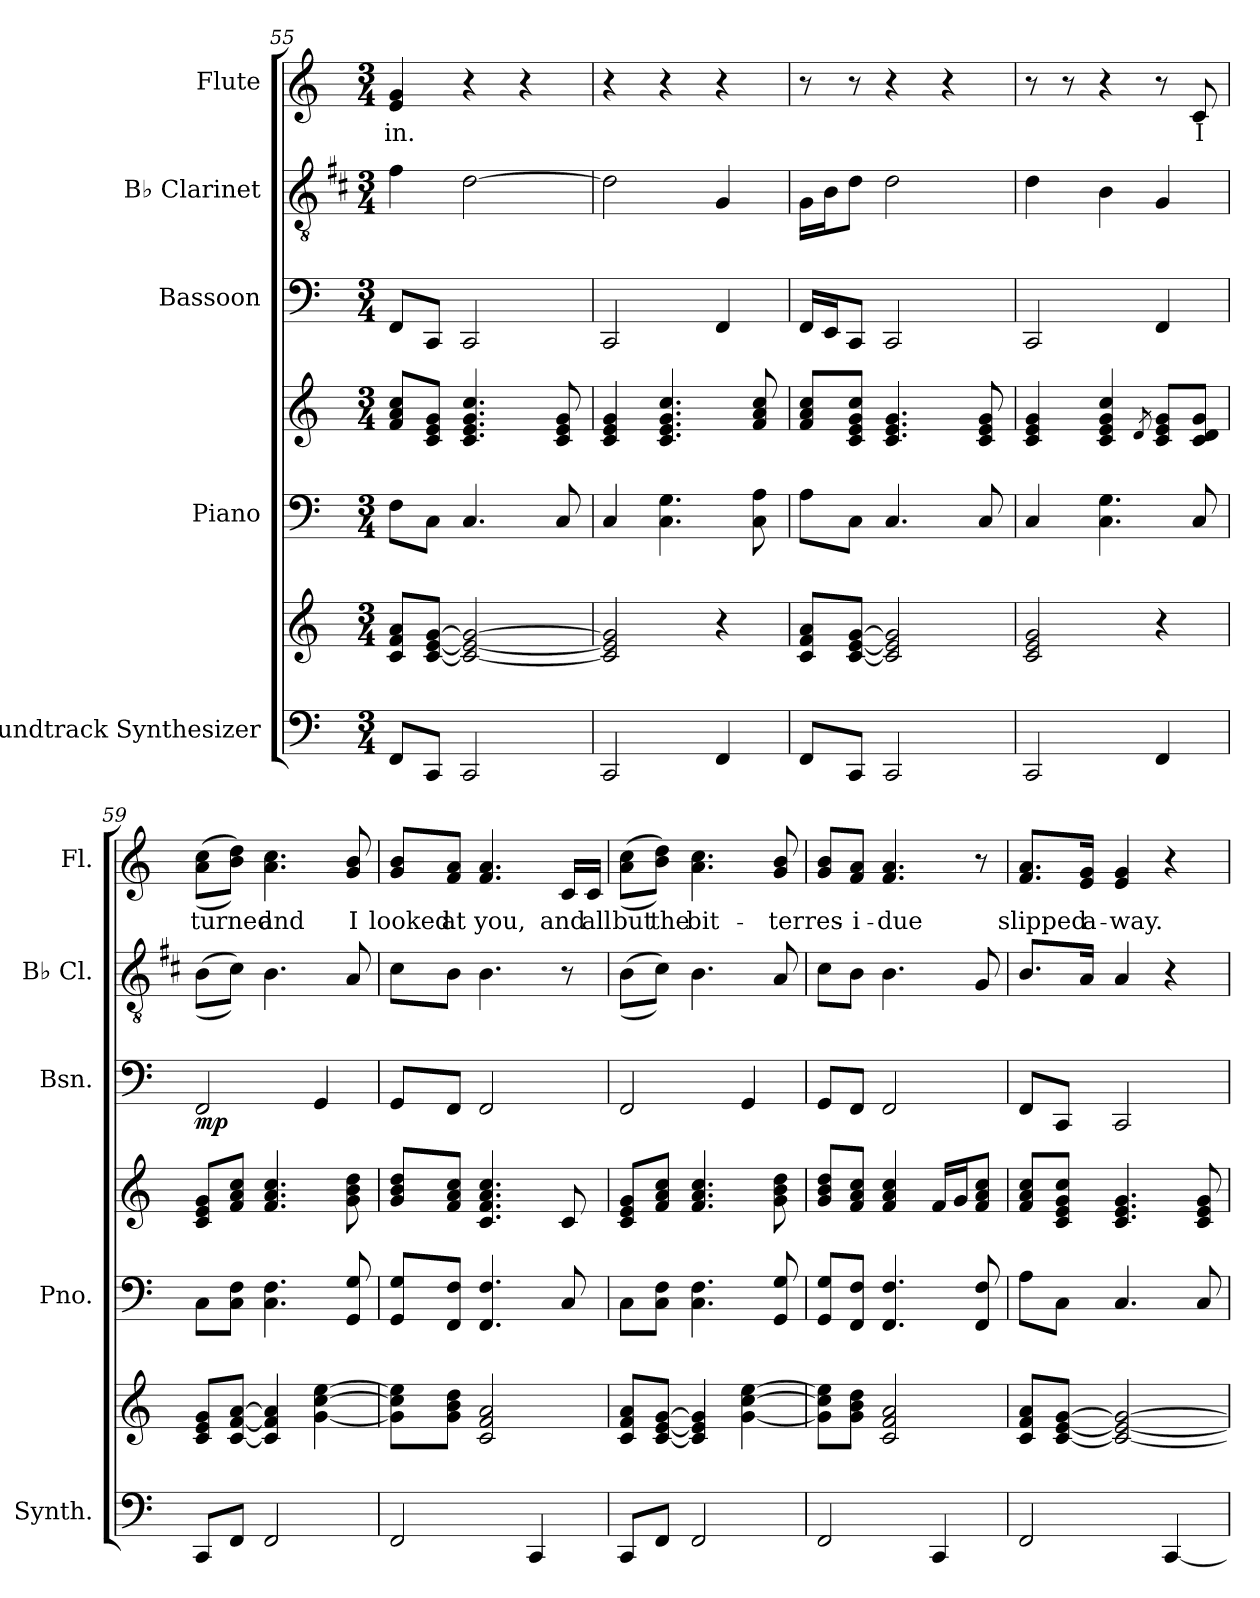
**kern	**kern	**kern	**kern	**kern	**dynam	**kern	**kern	**text
*part5	*part5	*part4	*part4	*part3	*part3	*part2	*part1	*part1
*staff7	*staff6	*staff5	*staff4	*staff3	*staff3	*staff2	*staff1	*staff1
*I"Soundtrack Synthesizer	*	*I"Piano	*	*I"Bassoon	*	*I"B♭ Clarinet	*I"Flute	*
*I'Synth.	*	*I'Pno.	*	*I'Bsn.	*	*I'B♭ Cl.	*I'Fl.	*
*clefF4	*clefG2	*clefF4	*clefG2	*clefF4	*	*clefGv2	*clefG2	*
*	*	*	*	*	*	*ITrd1c2	*	*
*k[]	*k[]	*k[]	*k[]	*k[]	*	*k[]	*k[]	*
*M3/4	*M3/4	*M3/4	*M3/4	*M3/4	*	*M3/4	*M3/4	*
=55	=55	=55	=55	=55	=55	=55	=55	=55
8FF/L	8c/ 8f/ 8a/L	8F\L	8f/ 8a/ 8cc/L	8FF/L	.	4e\	4e/ 4g/	in.
8CC/J	[8c/ [8e/ [8g/J	8C\J	8c/ 8e/ 8g/J	8CC/J	.	.	.	.
2CC/	2c/_ 2e/_ 2g/_	4.C/	4.c/ 4.e/ 4.g/ 4.cc/	2CC/	.	[2c\	4r	.
.	.	.	.	.	.	.	4r	.
.	.	8C/	8c/ 8e/ 8g/	.	.	.	.	.
=56	=56	=56	=56	=56	=56	=56	=56	=56
2CC/	2c/] 2e/] 2g/]	4C/	4c/ 4e/ 4g/	2CC/	.	2c\]	4r	.
.	.	4.C\ 4.G\	4.c/ 4.e/ 4.g/ 4.cc/	.	.	.	4r	.
4FF/	4r	.	.	4FF/	.	4F/	4r	.
.	.	8C\ 8A\	8f/ 8a/ 8cc/	.	.	.	.	.
=57	=57	=57	=57	=57	=57	=57	=57	=57
8FF/L	8c/ 8f/ 8a/L	8A\L	8f/ 8a/ 8cc/L	16FF/LL	.	16F\LL	8r	.
.	.	.	.	16EE/J	.	16A\J	.	.
8CC/J	[8c/ [8e/ [8g/J	8C\J	8c/ 8e/ 8g/ 8cc/J	8CC/J	.	8c\J	8r	.
2CC/	2c/] 2e/] 2g/]	4.C/	4.c/ 4.e/ 4.g/	2CC/	.	2c\	4r	.
.	.	.	.	.	.	.	4r	.
.	.	8C/	8c/ 8e/ 8g/	.	.	.	.	.
=58	=58	=58	=58	=58	=58	=58	=58	=58
2CC/	2c/ 2e/ 2g/	4C/	4c/ 4e/ 4g/	2CC/	.	4c\	8r	.
.	.	.	.	.	.	.	8r	.
.	.	4.C\ 4.G\	4c/ 4e/ 4g/ 4cc/	.	.	4A\	4r	.
.	.	.	8qd/	.	.	.	.	.
4FF/	4r	.	8c/ 8e/ 8g/L	4FF/	.	4F/	8r	.
.	.	8C/	8c/ 8d/ 8g/J	.	.	.	8c/	I
=59	=59	=59	=59	=59	=59	=59	=59	=59
!	!	!	!	!	!LO:DY:b	!	!	!
8CC/L	8c/ 8e/ 8g/L	8C\L	8c/ 8e/ 8g/L	2FF/	mp	((8A\L	((8a\ 8cc\L	-turned
8FF/J	[8c/ [8f/ [8a/J	8C\ 8F\J	8f/ 8a/ 8cc/J	.	.	8B\J))	8b\ 8dd\J))	.
2FF/	4c/] 4f/] 4a/]	4.C\ 4.F\	4.f/ 4.a/ 4.cc/	.	.	4.A\	4.a\ 4.cc\	and
.	[4g\ [4cc\ [4ee\	.	.	4GG/	.	.	.	.
.	.	8GG/ 8G/	8g\ 8b\ 8dd\	.	.	8G/	8g/ 8b/	I
=60	=60	=60	=60	=60	=60	=60	=60	=60
2FF/	8g\] 8cc\] 8ee\]L	8GG/ 8G/L	8g/ 8b/ 8dd/L	8GG/L	.	8B\L	8g/ 8b/L	looked
.	8g\ 8b\ 8dd\J	8FF/ 8F/J	8f/ 8a/ 8cc/J	8FF/J	.	8A\J	8f/ 8a/J	at
.	2c/ 2f/ 2a/	4.FF/ 4.F/	4.c/ 4.f/ 4.a/ 4.cc/	2FF/	.	4.A\	4.f/ 4.a/	you,
4CC/	.	.	.	.	.	.	.	.
.	.	8C/	8c/	.	.	8r	16c/LL	and
.	.	.	.	.	.	.	16c/JJ	all
!!LO:LB:g=z
=61	=61	=61	=61	=61	=61	=61	=61	=61
8CC/L	8c/ 8f/ 8a/L	8C\L	8c/ 8e/ 8g/L	2FF/	.	((8A\L	((8a\ 8cc\L	but
8FF/J	[8c/ [8e/ [8g/J	8C\ 8F\J	8f/ 8a/ 8cc/J	.	.	8B\J))	8b\ 8dd\J))	the
2FF/	4c/] 4e/] 4g/]	4.C\ 4.F\	4.f/ 4.a/ 4.cc/	.	.	4.A\	4.a\ 4.cc\	bit-
.	[4g\ [4cc\ [4ee\	.	.	4GG/	.	.	.	.
.	.	8GG/ 8G/	8g\ 8b\ 8dd\	.	.	8G/	8g/ 8b/	-ter
=62	=62	=62	=62	=62	=62	=62	=62	=62
2FF/	8g\] 8cc\] 8ee\]L	8GG/ 8G/L	8g/ 8b/ 8dd/L	8GG/L	.	8B\L	8g/ 8b/L	res-
.	8g\ 8b\ 8dd\J	8FF/ 8F/J	8f/ 8a/ 8cc/J	8FF/J	.	8A\J	8f/ 8a/J	-i-
.	2c/ 2f/ 2a/	4.FF/ 4.F/	4f/ 4a/ 4cc/	2FF/	.	4.A\	4.f/ 4.a/	-due
4CC/	.	.	16f/LL	.	.	.	.	.
.	.	.	16g/J	.	.	.	.	.
.	.	8FF/ 8F/	8f/ 8a/ 8cc/J	.	.	8F/	8r	.
=63	=63	=63	=63	=63	=63	=63	=63	=63
2FF/	8c/ 8f/ 8a/L	8A\L	8f/ 8a/ 8cc/L	8FF/L	.	8.A/L	8.f/ 8.a/L	slipped
.	[8c/ [8e/ [8g/J	8C\J	8c/ 8e/ 8g/ 8cc/J	8CC/J	.	.	.	.
.	.	.	.	.	.	16G/Jk	16e/ 16g/Jk	a-
.	2c/_ 2e/_ 2g/_	4.C/	4.c/ 4.e/ 4.g/	2CC/	.	4G/	4e/ 4g/	-way.
[4CC/	.	.	.	.	.	4r	4r	.
.	.	8C/	8c/ 8e/ 8g/	.	.	.	.	.
=	=	=	=	=	=	=	=	=
*-	*-	*-	*-	*-	*-	*-	*-	*-
